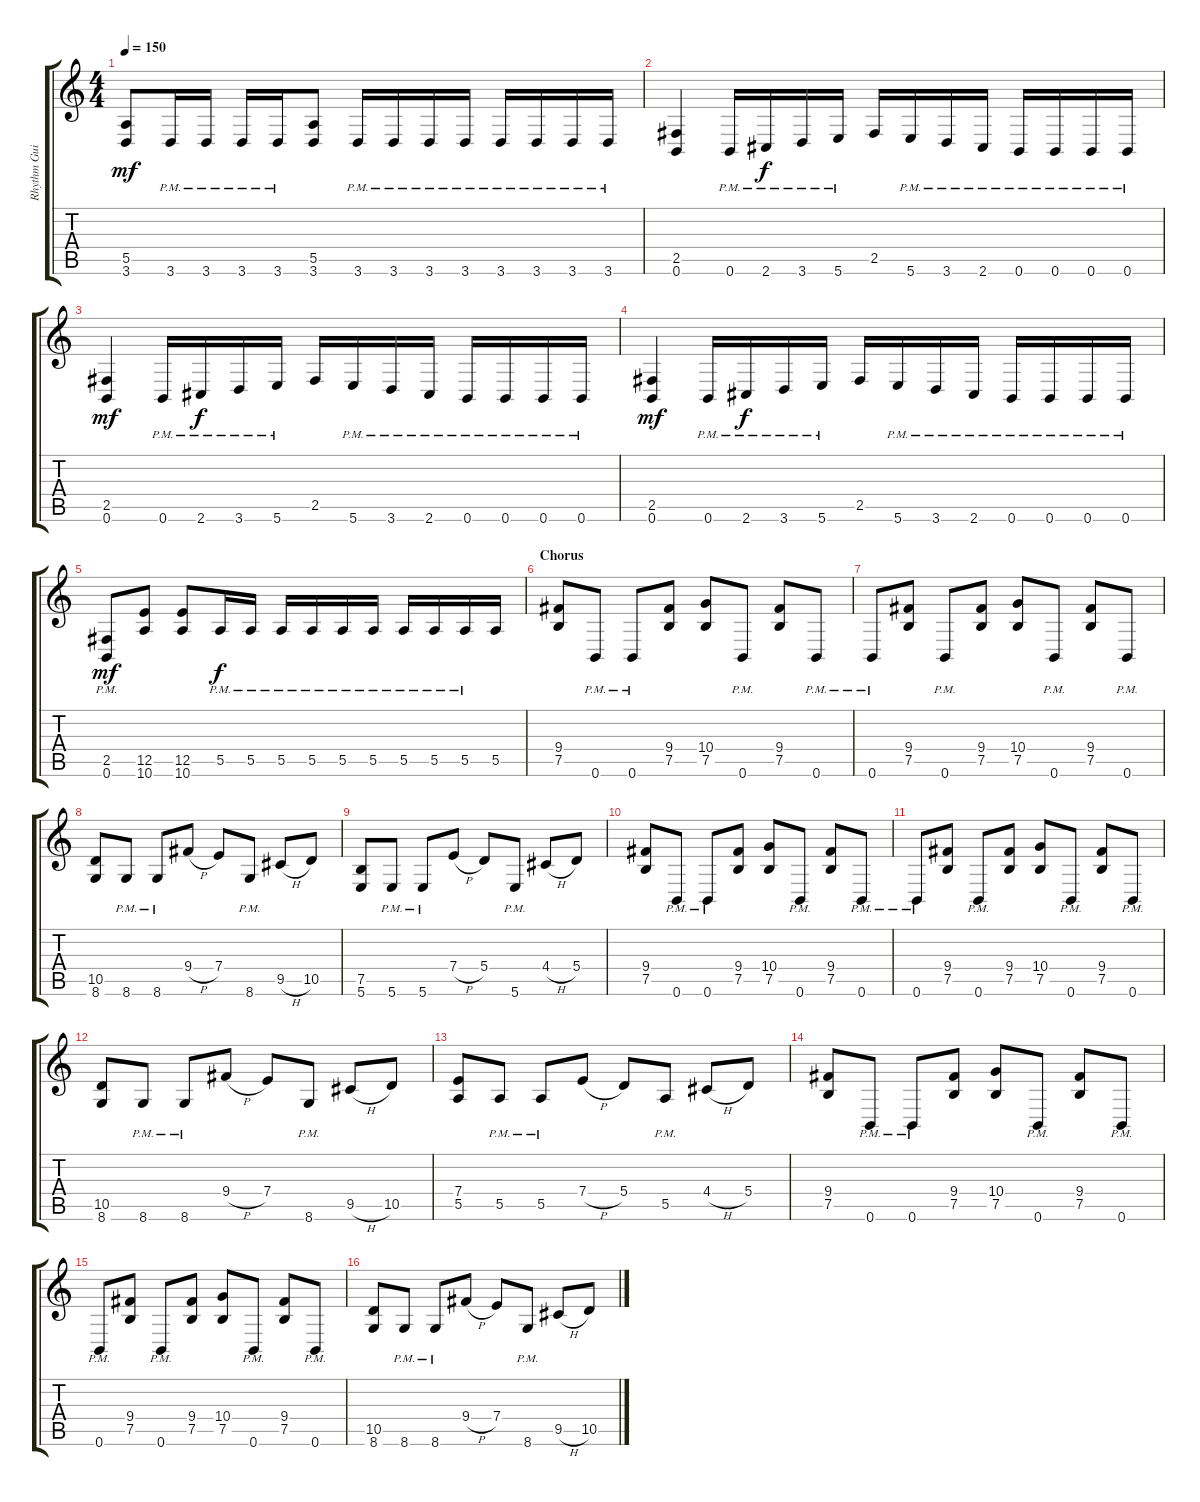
\track ("Rhythm Guitar" "Rhythm Gui") {instrument distortionguitar}
\staff {score tabs}
\tuning (B3 Gb3 D3 A2 E2 B1) {hide}
\ts (4 4)
\tempo 150
\clef g2
\ks c
(5.5 3.6).8{dy mf} 3.6{pm}.16 3.6{pm}.16 3.6{pm}.16 3.6{pm}.16 (5.5 3.6).8 3.6{pm}.16 3.6{pm}.16 3.6{pm}.16 3.6{pm}.16 3.6{pm}.16 3.6{pm}.16 3.6{pm}.16 3.6{pm}.16 |
(2.5 0.6).4 0.6{pm}.16 2.6{pm}.16{dy f} 3.6{pm}.16 5.6{pm}.16 2.5.16 5.6{pm}.16 3.6{pm}.16 2.6{pm}.16 0.6{pm}.16 0.6{pm}.16 0.6{pm}.16 0.6{pm}.16 |
(2.5 0.6).4{dy mf} 0.6{pm}.16 2.6{pm}.16{dy f} 3.6{pm}.16 5.6{pm}.16 2.5.16 5.6{pm}.16 3.6{pm}.16 2.6{pm}.16 0.6{pm}.16 0.6{pm}.16 0.6{pm}.16 0.6{pm}.16 |
(2.5 0.6).4{dy mf} 0.6{pm}.16 2.6{pm}.16{dy f} 3.6{pm}.16 5.6{pm}.16 2.5.16 5.6{pm}.16 3.6{pm}.16 2.6{pm}.16 0.6{pm}.16 0.6{pm}.16 0.6{pm}.16 0.6{pm}.16 |
(2.5{pm} 0.6{pm}).8{dy mf} (12.5 10.6).8 (12.5 10.6).8 5.5{pm}.16{dy f} 5.5{pm}.16 5.5{pm}.16 5.5{pm}.16 5.5{pm}.16 5.5{pm}.16 5.5{pm}.16 5.5{pm}.16 5.5{pm}.16 5.5.16 |
\section ("" "Chorus")
(9.4 7.5).8 0.6{pm}.8 0.6{pm}.8 (9.4 7.5).8 (10.4 7.5).8 0.6{pm}.8 (9.4 7.5).8 0.6{pm}.8 |
0.6{pm}.8 (9.4 7.5).8 0.6{pm}.8 (9.4 7.5).8 (10.4 7.5).8 0.6{pm}.8 (9.4 7.5).8 0.6{pm}.8 |
(10.5 8.6).8 8.6{pm}.8 8.6{pm}.8 9.4{h}.8 7.4.8 8.6{pm}.8 9.5{h}.8 10.5.8 |
(7.5 5.6).8 5.6{pm}.8 5.6{pm}.8 7.4{h}.8 5.4.8 5.6{pm}.8 4.4{h}.8 5.4.8 |
(9.4 7.5).8 0.6{pm}.8 0.6{pm}.8 (9.4 7.5).8 (10.4 7.5).8 0.6{pm}.8 (9.4 7.5).8 0.6{pm}.8 |
0.6{pm}.8 (9.4 7.5).8 0.6{pm}.8 (9.4 7.5).8 (10.4 7.5).8 0.6{pm}.8 (9.4 7.5).8 0.6{pm}.8 |
(10.5 8.6).8 8.6{pm}.8 8.6{pm}.8 9.4{h}.8 7.4.8 8.6{pm}.8 9.5{h}.8 10.5.8 |
(7.4 5.5).8 5.5{pm}.8 5.5{pm}.8 7.4{h}.8 5.4.8 5.5{pm}.8 4.4{h}.8 5.4.8 |
(9.4 7.5).8 0.6{pm}.8 0.6{pm}.8 (9.4 7.5).8 (10.4 7.5).8 0.6{pm}.8 (9.4 7.5).8 0.6{pm}.8 |
0.6{pm}.8 (9.4 7.5).8 0.6{pm}.8 (9.4 7.5).8 (10.4 7.5).8 0.6{pm}.8 (9.4 7.5).8 0.6{pm}.8 |
(10.5 8.6).8 8.6{pm}.8 8.6{pm}.8 9.4{h}.8 7.4.8 8.6{pm}.8 9.5{h}.8 10.5.8
